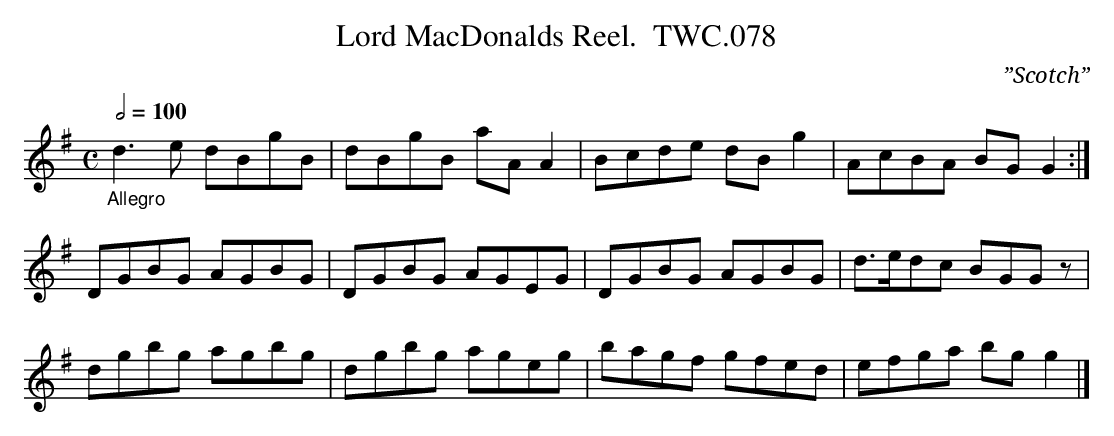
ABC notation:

X:1
T:Lord MacDonalds Reel.  TWC.078
L:1/8
C:”Scotch”
M:C
Q:1/2=100
K:G
"_Allegro"\
d3e dBgB|dBgB aA A2|Bcde dB g2|AcBA BG G2 :|
DGBG AGBG|DGBG AGEG|DGBG AGBG|d>edc BGGz|
dgbg agbg|dgbg ageg|bagf gfed|efga bg g2 |]
